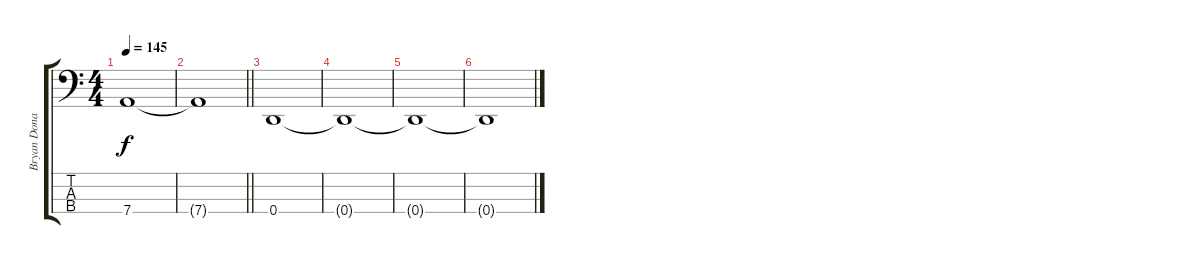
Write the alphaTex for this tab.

\track ("Bryan Donahue (Bass)" "Bryan Dona") {instrument electricbassfinger}
\staff {score tabs}
\tuning (Gb2 D2 A1 D1) {hide}
\ts (4 4)
\tempo 145
\clef f4
\ks c
7.4.1{dy f} |
\barLineRight lightlight
7.4{t}.1 |
0.4.1 |
0.4{t}.1 |
0.4{t}.1 |
0.4{t}.1
